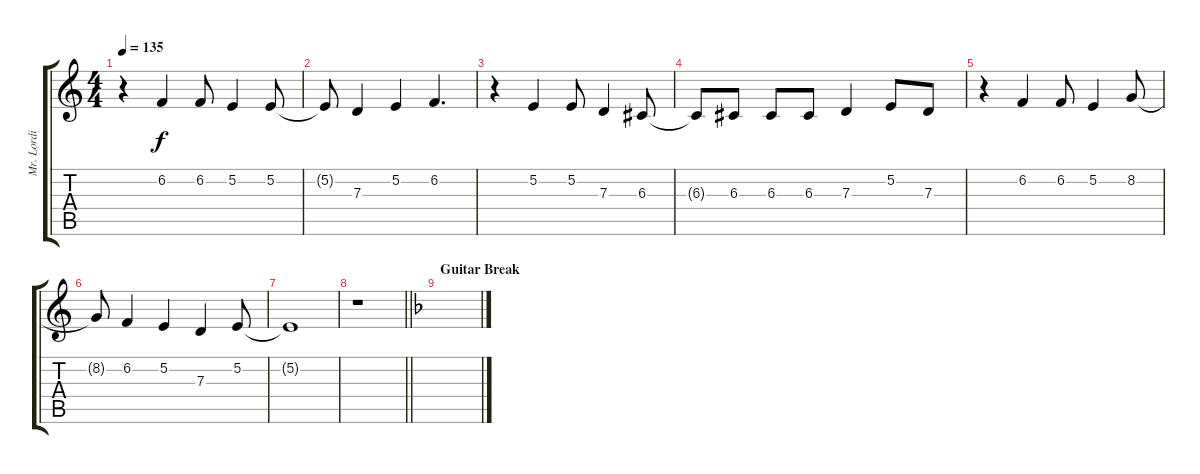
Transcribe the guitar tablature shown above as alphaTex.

\track ("Mr. Lordi" "Mr. Lordi") {instrument lead2sawtooth}
\staff {score tabs}
\tuning (E4 B3 G3 D3 A2 E2) {hide}
\ts (4 4)
\tempo 135
\clef g2
\ks c
r.4{dy f} 6.2.4 6.2.8 5.2.4 5.2.8 |
5.2{t}.8 7.3.4 5.2.4 6.2.4{d} |
r.4 5.2.4 5.2.8 7.3.4 6.3.8 |
6.3{t}.8 6.3.8 6.3.8 6.3.8 7.3.4 5.2.8 7.3.8 |
r.4 6.2.4 6.2.8 5.2.4 8.2.8 |
8.2{t}.8 6.2.4 5.2.4 7.3.4 5.2.8 |
5.2{t}.1 |
\barLineRight lightlight
r.1 |
\section ("" "Guitar Break")
\ks f
